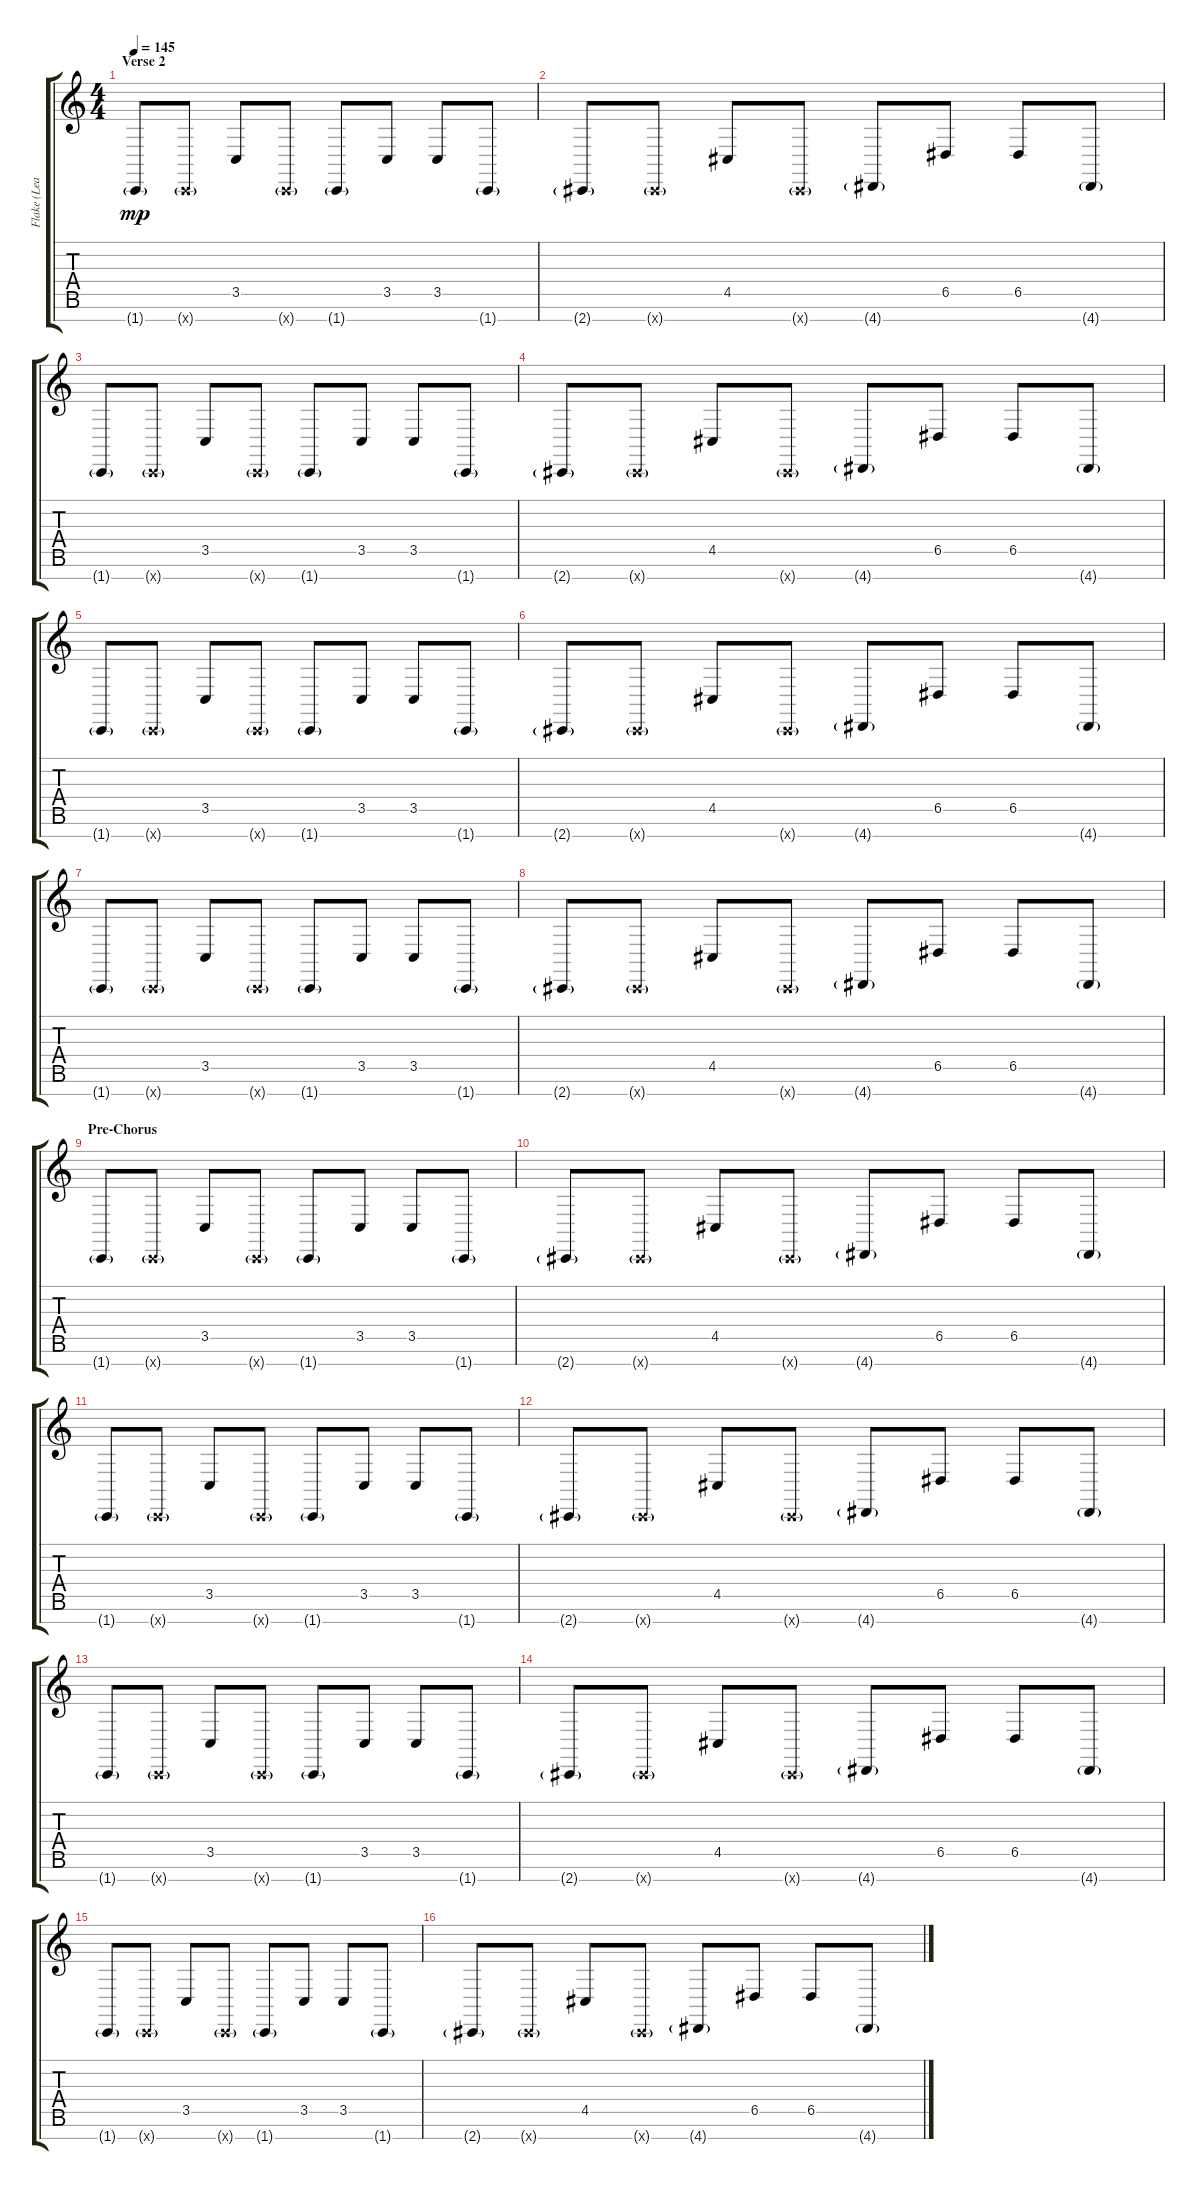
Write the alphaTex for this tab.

\track ("Flake (Lead)" "Flake (Lea") {instrument lead8bassandlead}
\staff {score tabs}
\tuning (E4 B3 G3 D3 A2 E2 B1) {hide}
\ts (4 4)
\section ("" "Verse 2")
\tempo 145
\clef g2
\ks c
1.7{g}.8{dy mp} 1.7{g x}.8 3.5.8 1.7{g x}.8 1.7{g}.8 3.5.8 3.5.8 1.7{g}.8 |
2.7{g}.8 2.7{g x}.8 4.5.8 2.7{g x}.8 4.7{g}.8 6.5.8 6.5.8 4.7{g}.8 |
1.7{g}.8 1.7{g x}.8 3.5.8 1.7{g x}.8 1.7{g}.8 3.5.8 3.5.8 1.7{g}.8 |
2.7{g}.8 2.7{g x}.8 4.5.8 2.7{g x}.8 4.7{g}.8 6.5.8 6.5.8 4.7{g}.8 |
1.7{g}.8 1.7{g x}.8 3.5.8 1.7{g x}.8 1.7{g}.8 3.5.8 3.5.8 1.7{g}.8 |
2.7{g}.8 2.7{g x}.8 4.5.8 2.7{g x}.8 4.7{g}.8 6.5.8 6.5.8 4.7{g}.8 |
1.7{g}.8 1.7{g x}.8 3.5.8 1.7{g x}.8 1.7{g}.8 3.5.8 3.5.8 1.7{g}.8 |
2.7{g}.8 2.7{g x}.8 4.5.8 2.7{g x}.8 4.7{g}.8 6.5.8 6.5.8 4.7{g}.8 |
\section ("" "Pre-Chorus")
1.7{g}.8 1.7{g x}.8 3.5.8 1.7{g x}.8 1.7{g}.8 3.5.8 3.5.8 1.7{g}.8 |
2.7{g}.8 2.7{g x}.8 4.5.8 2.7{g x}.8 4.7{g}.8 6.5.8 6.5.8 4.7{g}.8 |
1.7{g}.8 1.7{g x}.8 3.5.8 1.7{g x}.8 1.7{g}.8 3.5.8 3.5.8 1.7{g}.8 |
2.7{g}.8 2.7{g x}.8 4.5.8 2.7{g x}.8 4.7{g}.8 6.5.8 6.5.8 4.7{g}.8 |
1.7{g}.8 1.7{g x}.8 3.5.8 1.7{g x}.8 1.7{g}.8 3.5.8 3.5.8 1.7{g}.8 |
2.7{g}.8 2.7{g x}.8 4.5.8 2.7{g x}.8 4.7{g}.8 6.5.8 6.5.8 4.7{g}.8 |
1.7{g}.8 1.7{g x}.8 3.5.8 1.7{g x}.8 1.7{g}.8 3.5.8 3.5.8 1.7{g}.8 |
2.7{g}.8 2.7{g x}.8 4.5.8 2.7{g x}.8 4.7{g}.8 6.5.8 6.5.8 4.7{g}.8
